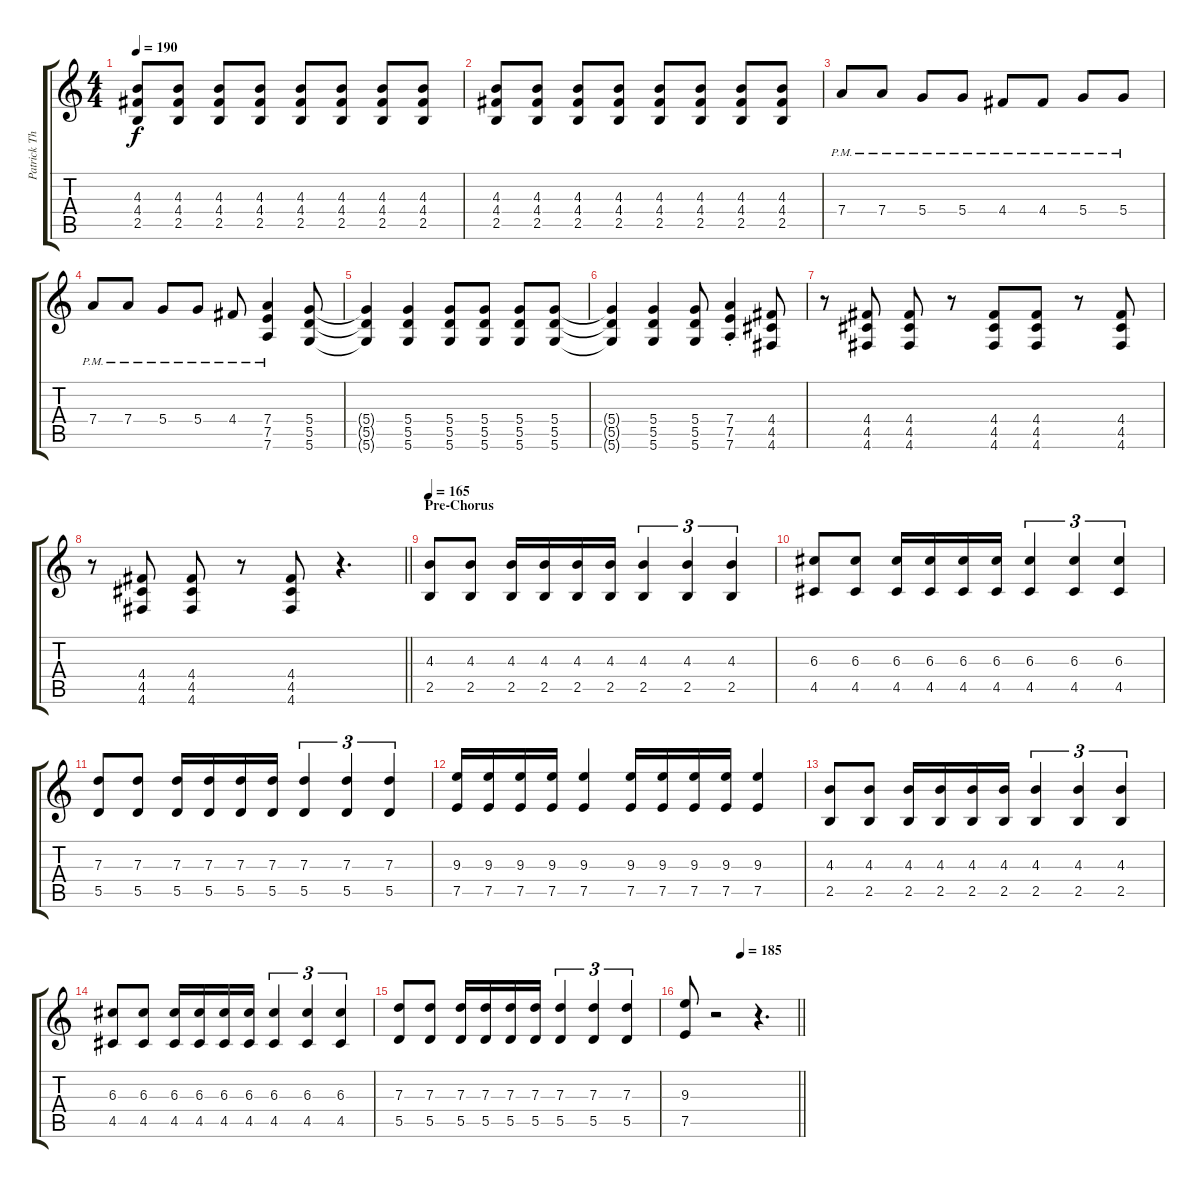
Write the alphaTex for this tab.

\track ("Patrick Thompson - Guitar" "Patrick Th") {instrument distortionguitar}
\staff {score tabs}
\tuning (E4 B3 G3 D3 A2 D2) {hide}
\ts (4 4)
\tempo 190
\clef g2
\ks c
(4.3 4.4 2.5).8{dy f} (4.3 4.4 2.5).8 (4.3 4.4 2.5).8 (4.3 4.4 2.5).8 (4.3 4.4 2.5).8 (4.3 4.4 2.5).8 (4.3 4.4 2.5).8 (4.3 4.4 2.5).8 |
(4.3 4.4 2.5).8 (4.3 4.4 2.5).8 (4.3 4.4 2.5).8 (4.3 4.4 2.5).8 (4.3 4.4 2.5).8 (4.3 4.4 2.5).8 (4.3 4.4 2.5).8 (4.3 4.4 2.5).8 |
7.4{pm}.8 7.4{pm}.8 5.4{pm}.8 5.4{pm}.8 4.4{pm}.8 4.4{pm}.8 5.4{pm}.8 5.4{pm}.8 |
7.4{pm}.8 7.4{pm}.8 5.4{pm}.8 5.4{pm}.8 4.4{pm}.8 (7.4{pm} 7.5 7.6).4 (5.4 5.5 5.6).8 |
(5.4{t} 5.5{t} 5.6{t}).4 (5.4 5.5 5.6).4 (5.4 5.5 5.6).8 (5.4 5.5 5.6).8 (5.4 5.5 5.6).8 (5.4 5.5 5.6).8 |
(5.4{t} 5.5{t} 5.6{t}).4 (5.4 5.5 5.6).4 (5.4 5.5 5.6).8 (7.4{st} 7.5{st} 7.6{st}).4 (4.4 4.5 4.6).8 |
r.8 (4.4 4.5 4.6).8 (4.4 4.5 4.6).8 r.8 (4.4 4.5 4.6).8 (4.4 4.5 4.6).8 r.8 (4.4 4.5 4.6).8 |
\barLineRight lightlight
r.8 (4.4 4.5 4.6).8 (4.4 4.5 4.6).8 r.8 (4.4 4.5 4.6).8 r.4{d} |
\section ("" "Pre-Chorus")
\tempo 165
(4.3 2.5).8 (4.3 2.5).8 (4.3 2.5).16 (4.3 2.5).16 (4.3 2.5).16 (4.3 2.5).16 (4.3 2.5).4{tu (3 2)} (4.3 2.5).4{tu (3 2)} (4.3 2.5).4{tu (3 2)} |
(6.3 4.5).8 (6.3 4.5).8 (6.3 4.5).16 (6.3 4.5).16 (6.3 4.5).16 (6.3 4.5).16 (6.3 4.5).4{tu (3 2)} (6.3 4.5).4{tu (3 2)} (6.3 4.5).4{tu (3 2)} |
(7.3 5.5).8 (7.3 5.5).8 (7.3 5.5).16 (7.3 5.5).16 (7.3 5.5).16 (7.3 5.5).16 (7.3 5.5).4{tu (3 2)} (7.3 5.5).4{tu (3 2)} (7.3 5.5).4{tu (3 2)} |
(9.3 7.5).16 (9.3 7.5).16 (9.3 7.5).16 (9.3 7.5).16 (9.3 7.5).4 (9.3 7.5).16 (9.3 7.5).16 (9.3 7.5).16 (9.3 7.5).16 (9.3 7.5).4 |
(4.3 2.5).8 (4.3 2.5).8 (4.3 2.5).16 (4.3 2.5).16 (4.3 2.5).16 (4.3 2.5).16 (4.3 2.5).4{tu (3 2)} (4.3 2.5).4{tu (3 2)} (4.3 2.5).4{tu (3 2)} |
(6.3 4.5).8 (6.3 4.5).8 (6.3 4.5).16 (6.3 4.5).16 (6.3 4.5).16 (6.3 4.5).16 (6.3 4.5).4{tu (3 2)} (6.3 4.5).4{tu (3 2)} (6.3 4.5).4{tu (3 2)} |
(7.3 5.5).8 (7.3 5.5).8 (7.3 5.5).16 (7.3 5.5).16 (7.3 5.5).16 (7.3 5.5).16 (7.3 5.5).4{tu (3 2)} (7.3 5.5).4{tu (3 2)} (7.3 5.5).4{tu (3 2)} |
\tempo (185 0.5)
\barLineRight lightlight
(9.3 7.5).8 r.2 r.4{d}
